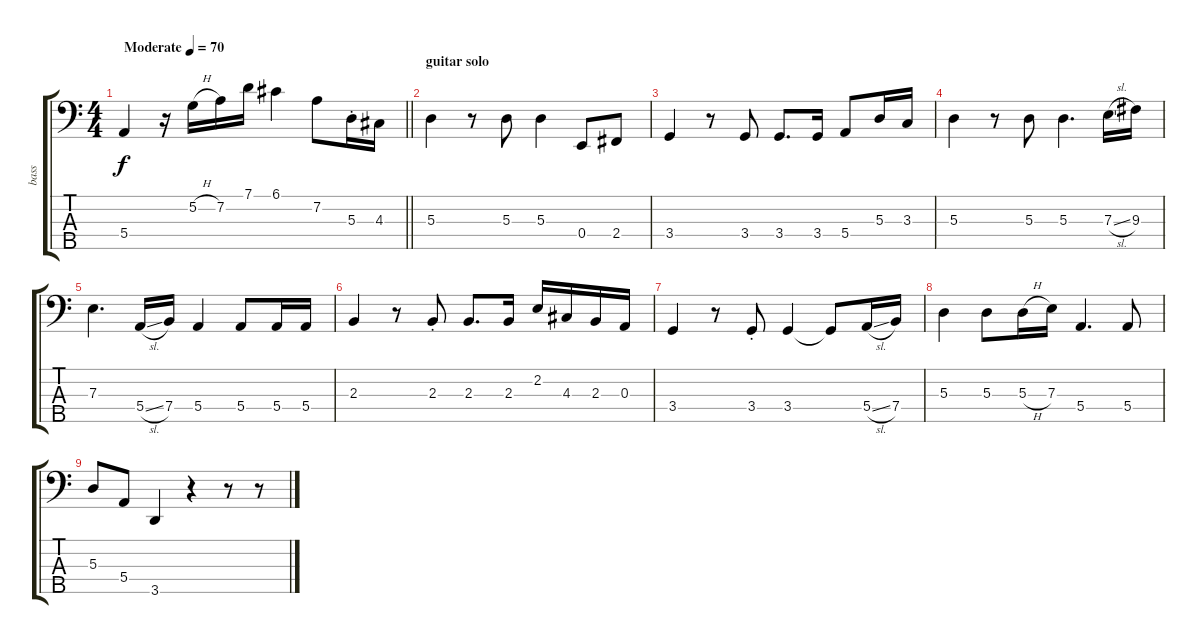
\track ("bass" "bass") {instrument electricbassfinger}
\staff {score tabs}
\tuning (G2 D2 A1 E1 B0) {hide}
\ts (4 4)
\tempo (70 "Moderate")
\clef f4
\barLineRight lightlight
\ks c
5.4.4{dy f instrument electricbassfinger} r.16 5.2{h}.16 7.2.16 7.1.16 6.1.4 7.2.8 5.3{st}.16 4.3.16 |
\section ("" "guitar solo")
5.3.4 r.8 5.3.8 5.3.4 0.4.8 2.4.8 |
3.4.4 r.8 3.4.8 3.4.8{d} 3.4.16 5.4.8 5.3.16 3.3.16 |
5.3.4 r.8 5.3.8 5.3.4{d} 7.3{sl}.16 9.3.16 |
7.3.4{d} 5.4{sl}.16 7.4.16 5.4.4 5.4.8 5.4.16 5.4.16 |
2.3.4 r.8 2.3{st}.8 2.3.8{d} 2.3.16 2.2.16 4.3.16 2.3.16 0.3.16 |
3.4.4 r.8 3.4{st}.8 3.4.4 3.4{t}.8 5.4{sl}.16 7.4.16 |
5.3.4 5.3.8 5.3{h}.16 7.3.16 5.4.4{d} 5.4.8 |
5.3.8 5.4.8 3.5.4 r.4 r.8 r.8
